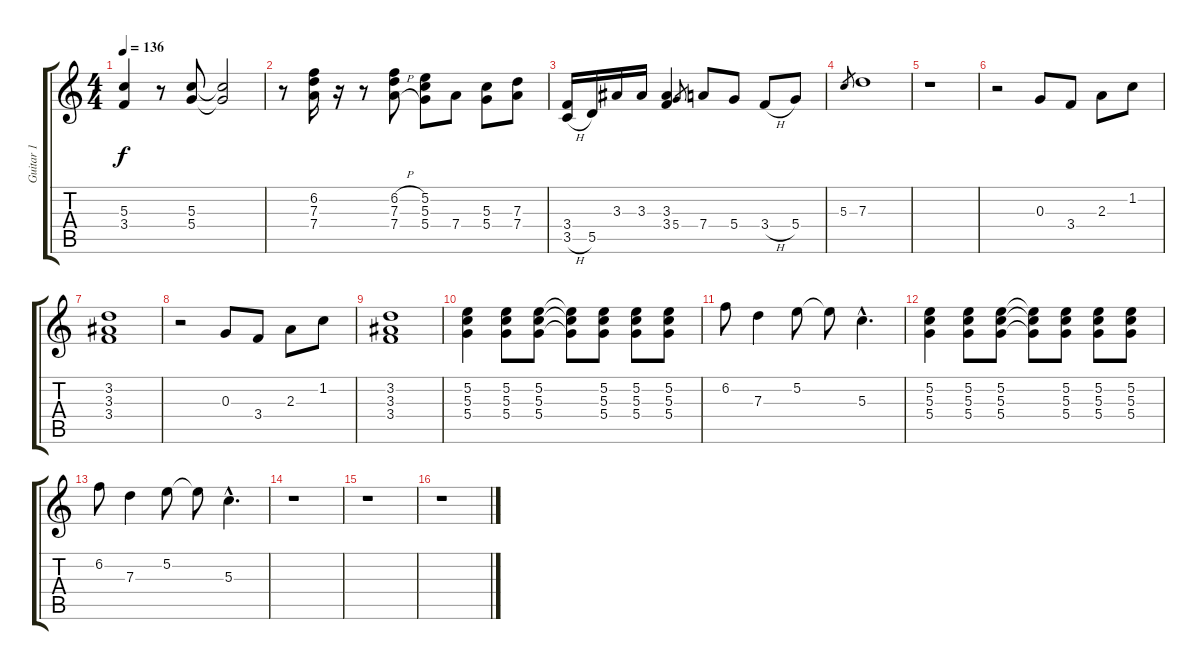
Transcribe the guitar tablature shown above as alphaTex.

\track ("Guitar 1" "Guitar 1") {instrument overdrivenguitar}
\staff {score tabs}
\tuning (E4 B3 G3 D3 A2 E2) {hide}
\ts (4 4)
\tempo 136
\clef g2
\ks c
(5.3{t} 3.4{t}).4{dy f} r.8 (5.3 5.4).8 (5.3{t} 5.4{t}).2 |
r.8 (6.2 7.3 7.4).16 r.16 r.8 (6.2{h} 7.3{h} 7.4{h}).8 (5.2 5.3 5.4).8 7.4.8 (5.3 5.4).8 (7.3 7.4).8 |
(3.4 3.5{h}).16 5.5.16 3.3.16 3.3.16 (3.3 3.4).4 5.4.8{gr} 7.4.8 5.4.8 3.4{h}.8 5.4.8 |
5.3.8{gr} 7.3.1 |
r.1 |
r.2 0.3.8 3.4.8 2.3.8 1.2.8 |
(3.2 3.3 3.4).1 |
r.2 0.3.8 3.4.8 2.3.8 1.2.8 |
(3.2 3.3 3.4).1 |
(5.2 5.3 5.4).4 (5.2 5.3 5.4).8 (5.2 5.3 5.4).8 (5.2{t} 5.3{t} 5.4{t}).8 (5.2 5.3 5.4).8 (5.2 5.3 5.4).8 (5.2 5.3 5.4).8 |
6.2.8 7.3.4 5.2.8 5.2{t}.8 5.3{hac}.4{d} |
(5.2 5.3 5.4).4 (5.2 5.3 5.4).8 (5.2 5.3 5.4).8 (5.2{t} 5.3{t} 5.4{t}).8 (5.2 5.3 5.4).8 (5.2 5.3 5.4).8 (5.2 5.3 5.4).8 |
6.2.8 7.3.4 5.2.8 5.2{t}.8 5.3{hac}.4{d} |
r.1 |
r.1 |
r.1
